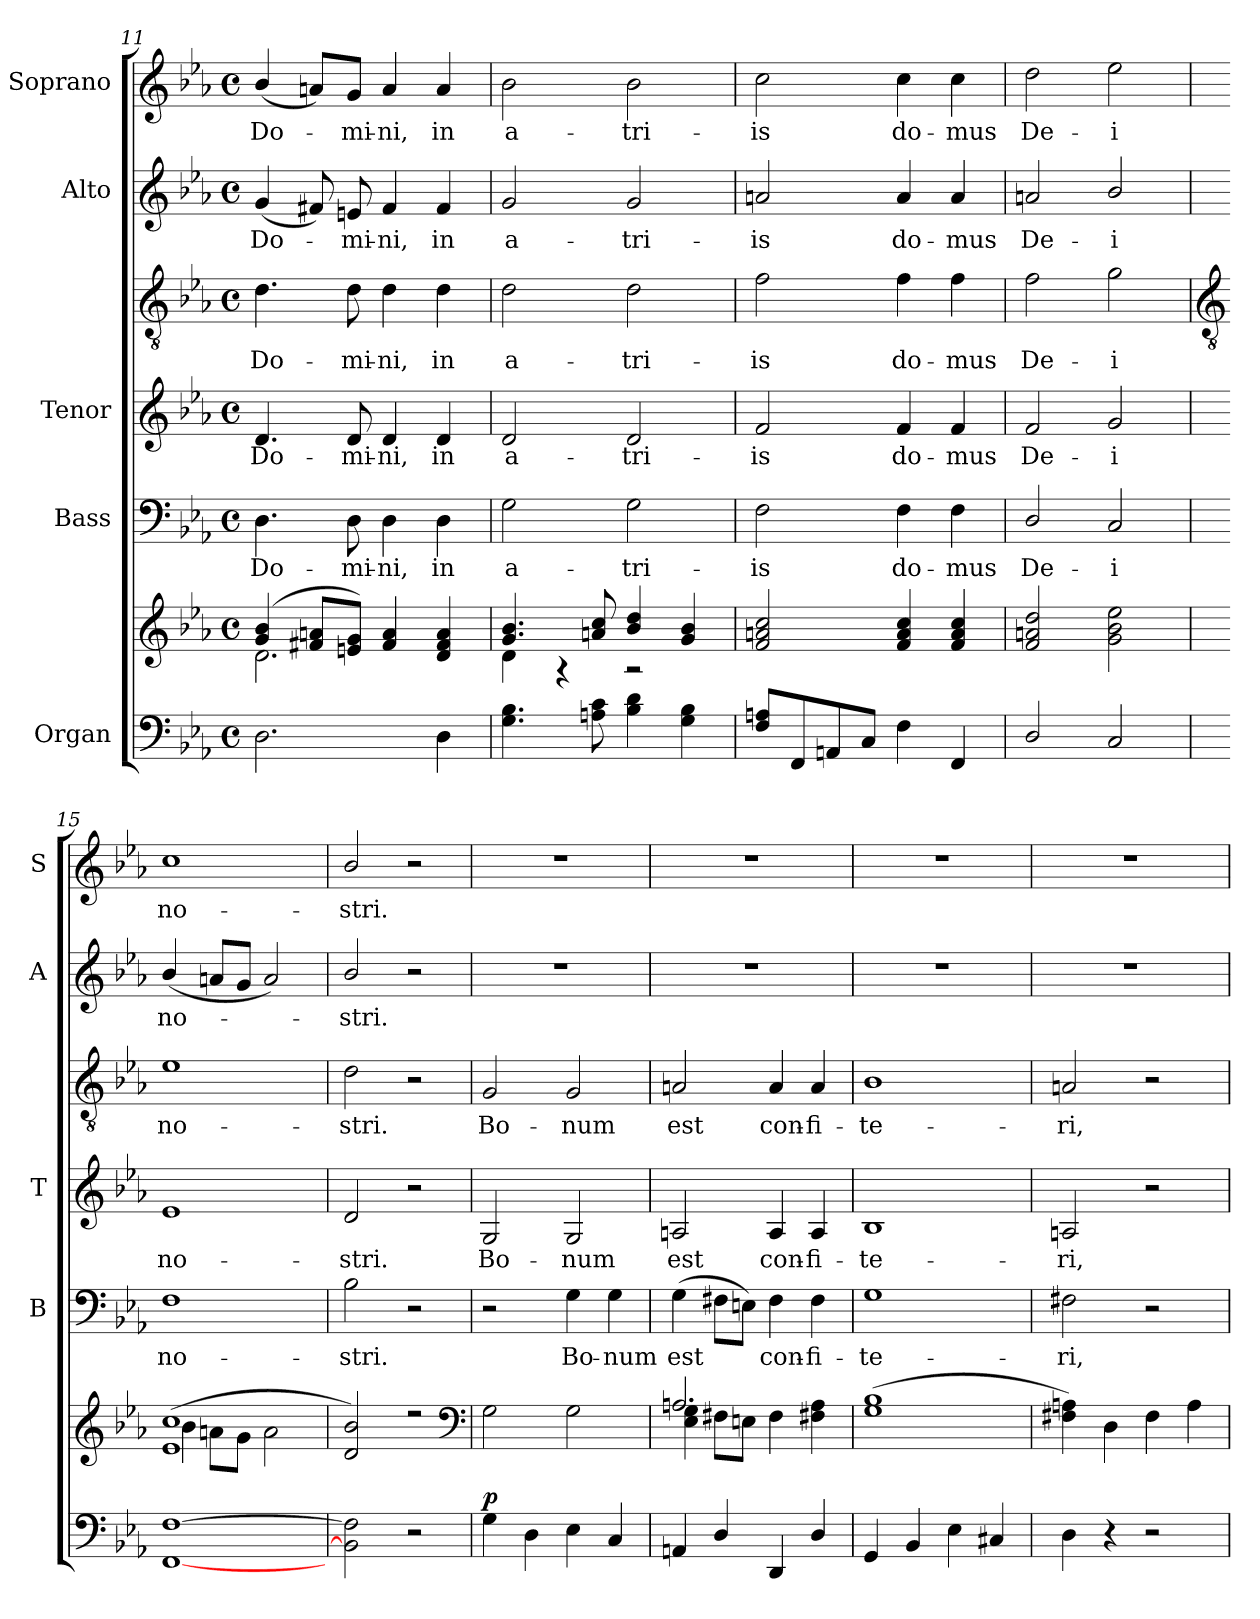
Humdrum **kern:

**kern	**kern	**dynam	**kern	**text	**kern	**text	**kern	**text	**kern	**text	**kern	**text
*part5	*part5	*part5	*part4	*part4	*part3	*part3	*part3	*part3	*part2	*part2	*part1	*part1
*staff7	*staff6	*staff6/7	*staff5	*staff5	*staff4	*staff4	*staff3	*staff3	*staff2	*staff2	*staff1	*staff1
*I"Organ	*	*	*I"Bass	*	*I"Tenor	*	*	*	*I"Alto	*	*I"Soprano	*
*	*	*	*I'B	*	*I'T	*	*	*	*I'A	*	*I'S	*
*clefF4	*clefG2	*	*clefF4	*	*	*	*clefGv2	*	*clefG2	*	*clefG2	*
*k[b-e-a-]	*k[b-e-a-]	*	*k[b-e-a-]	*	*k[b-e-a-]	*	*k[b-e-a-]	*	*k[b-e-a-]	*	*k[b-e-a-]	*
*E-:	*E-:	*	*E-:	*	*E-:	*	*E-:	*	*E-:	*	*E-:	*
*M4/4	*M4/4	*	*M4/4	*	*M4/4	*	*M4/4	*	*M4/4	*	*M4/4	*
*met(c)	*met(c)	*	*met(c)	*	*met(c)	*	*met(c)	*	*met(c)	*	*met(c)	*
=11	=11	=11	=11	=11	=11	=11	=11	=11	=11	=11	=11	=11
*	*^	*	*	*	*	*	*	*	*	*	*	*
!	!	!	!	!	!LO:LY:b	!	!LO:LY:b	!	!LO:LY:b	!	!LO:LY:b	!	!LO:LY:b
2.D	(>4g/ 4b-/	2.d\	.	4.D	Do-	4.d	Do-	4.d	Do-	(<4g	Do-	(<4b-/	Do-
.	8f#X/ 8an/L	.	.	.	.	.	.	.	.	8f#X)	.	8an/L)	.
!	!	!	!	!	!LO:LY:b	!	!LO:LY:b	!	!LO:LY:b	!	!LO:LY:b	!	!LO:LY:b
.	8en/ 8g/J)	.	.	8D	-mi-	8d	-mi-	8d	-mi-	8en	mi-	8g/J	mi-
!	!	!	!	!	!LO:LY:b	!	!LO:LY:b	!	!LO:LY:b	!	!LO:LY:b	!	!LO:LY:b
.	4f#/ 4a/	.	.	4D	-ni,	4d	-ni,	4d	-ni,	4f#	-ni,	4a	-ni,
!	!	!	!	!	!LO:LY:b	!	!LO:LY:b	!	!LO:LY:b	!	!LO:LY:b	!	!LO:LY:b
4D	4d/ 4f#/ 4a/	4ryy	.	4D	in	4d	in	4d	in	4f#	in	4a	in
=12	=12	=12	=12	=12	=12	=12	=12	=12	=12	=12	=12	=12	=12
!	!	!	!	!	!LO:LY:b	!	!LO:LY:b	!	!LO:LY:b	!	!LO:LY:b	!	!LO:LY:b
4.G 4.B-	4.g/ 4.b-/	4d\	.	2G	a-	2d	a-	2d	a-	2g	a-	2b-	a-
.	.	4r	.	.	.	.	.	.	.	.	.	.	.
8An 8c	8an/ 8cc/	.	.	.	.	.	.	.	.	.	.	.	.
!	!	!	!	!	!LO:LY:b	!	!LO:LY:b	!	!LO:LY:b	!	!LO:LY:b	!	!LO:LY:b
4B- 4d	4b-/ 4dd/	2r	.	2G	-tri-	2d	-tri-	2d	-tri-	2g	-tri-	2b-	-tri-
4G 4B-	4g/ 4b-/	.	.	.	.	.	.	.	.	.	.	.	.
=13	=13	=13	=13	=13	=13	=13	=13	=13	=13	=13	=13	=13	=13
!	!	!	!	!	!LO:LY:b	!	!LO:LY:b	!	!LO:LY:b	!	!LO:LY:b	!	!LO:LY:b
8F 8AnL	2f/ 2an/ 2cc/	1ryy	.	2F	-is	2f	-is	2f	-is	2an	-is	2cc	-is
8FF	.	.	.	.	.	.	.	.	.	.	.	.	.
8AAn	.	.	.	.	.	.	.	.	.	.	.	.	.
8CJ	.	.	.	.	.	.	.	.	.	.	.	.	.
!	!	!	!	!	!LO:LY:b	!	!LO:LY:b	!	!LO:LY:b	!	!LO:LY:b	!	!LO:LY:b
4F	4f/ 4a/ 4cc/	.	.	4F	do-	4f	do-	4f	do-	4a	do-	4cc	do-
!	!	!	!	!	!LO:LY:b	!	!LO:LY:b	!	!LO:LY:b	!	!LO:LY:b	!	!LO:LY:b
4FF	4f/ 4a/ 4cc/	.	.	4F	-mus	4f	-mus	4f	-mus	4a	-mus	4cc	-mus
=14	=14	=14	=14	=14	=14	=14	=14	=14	=14	=14	=14	=14	=14
!	!	!	!	!	!LO:LY:b	!	!LO:LY:b	!	!LO:LY:b	!	!LO:LY:b	!	!LO:LY:b
2D/	2f/ 2an/ 2dd/	1ryy	.	2D/	De-	2f	De-	2f	De-	2an	De-	2dd	De-
!	!	!	!	!	!LO:LY:b	!	!LO:LY:b	!	!LO:LY:b	!	!LO:LY:b	!	!LO:LY:b
2C	2g\ 2b-\ 2ee-\	.	.	2C	-i	2g	-i	2g	-i	2b-/	-i	2ee-	-i
!!LO:LB:g=z
=15	=15	=15	=15	=15	=15	=15	=15	=15	=15	=15	=15	=15	=15
*	*	*	*	*	*	*	*	*clefGv2	*	*	*	*	*
!	!	!	!	!	!LO:LY:b	!	!LO:LY:b	!	!LO:LY:b	!	!LO:LY:b	!	!LO:LY:b
[1FF [1F	(>1e-/ 1cc/	4b-\	.	1F	no-	1e-	no-	1e-	no-	(<4b-/	no-	1cc	no-
.	.	8an\L	.	.	.	.	.	.	.	8anL	.	.	.
.	.	8g\J	.	.	.	.	.	.	.	8gJ	.	.	.
.	.	2a\	.	.	.	.	.	.	.	2a)	.	.	.
=16	=16	=16	=16	=16	=16	=16	=16	=16	=16	=16	=16	=16	=16
!	!	!	!	!	!LO:LY:b	!	!LO:LY:b	!	!LO:LY:b	!	!LO:LY:b	!	!LO:LY:b
2BB-] 2F]	2d/ 2b-/)	1ryy	.	2B-	-stri.	2d	-stri.	2d	-stri.	2b-/	stri.	2b-/	-stri.
2r	2r	.	.	2r	.	2r	.	2r	.	2r	.	2r	.
*	*clefF4	*	*	*	*	*	*	*	*	*	*	*	*
=17	=17	=17	=17	=17	=17	=17	=17	=17	=17	=17	=17	=17	=17
!	!	!	!LO:DY:a=2	!	!	!	!LO:LY:b	!	!LO:LY:b	!	!	!	!
4G	2G\	1ryy	p	2r	.	2G	Bo-	2G	Bo-	1r	.	1r	.
4D	.	.	.	.	.	.	.	.	.	.	.	.	.
!	!	!	!	!	!LO:LY:b	!	!LO:LY:b	!	!LO:LY:b	!	!	!	!
4E-	2G\	.	.	4G	Bo-	2G	-num	2G	-num	.	.	.	.
!	!	!	!	!	!LO:LY:b	!	!	!	!	!	!	!	!
4C	.	.	.	4G	-num	.	.	.	.	.	.	.	.
=18	=18	=18	=18	=18	=18	=18	=18	=18	=18	=18	=18	=18	=18
!	!	!	!	!	!LO:LY:b	!	!LO:LY:b	!	!LO:LY:b	!	!	!	!
4AAn	2.An/	4E-\ 4G\	.	(>4G	est	2An	est	2An	est	1r	.	1r	.
4D/	.	8F#X\L	.	8F#XL	.	.	.	.	.	.	.	.	.
.	.	8En\J	.	8EnJ)	.	.	.	.	.	.	.	.	.
!	!	!	!	!	!LO:LY:b	!	!LO:LY:b	!	!LO:LY:b	!	!	!	!
4DD	.	4F#\	.	4F#	con-	4A	con-	4A	con-	.	.	.	.
!	!	!	!	!	!LO:LY:b	!	!LO:LY:b	!	!LO:LY:b	!	!	!	!
4D/	4F#X\ 4A\	4ryy	.	4F#	-fi-	4A	-fi-	4A	-fi-	.	.	.	.
=19	=19	=19	=19	=19	=19	=19	=19	=19	=19	=19	=19	=19	=19
!	!	!	!	!	!LO:LY:b	!	!LO:LY:b	!	!LO:LY:b	!	!	!	!
4GG	(>1G/ 1B-/	1ryy	.	1G	-te-	1B-	-te-	1B-	-te-	1r	.	1r	.
4BB-	.	.	.	.	.	.	.	.	.	.	.	.	.
4E-	.	.	.	.	.	.	.	.	.	.	.	.	.
4C#X	.	.	.	.	.	.	.	.	.	.	.	.	.
=20	=20	=20	=20	=20	=20	=20	=20	=20	=20	=20	=20	=20	=20
!	!	!	!	!	!LO:LY:b	!	!LO:LY:b	!	!LO:LY:b	!	!	!	!
4D	4F#X\ 4An\)	1ryy	.	2F#X	-ri,	2An	-ri,	2An	-ri,	1r	.	1r	.
4r	4D\	.	.	.	.	.	.	.	.	.	.	.	.
2r	4F#\	.	.	2r	.	2r	.	2r	.	.	.	.	.
.	4A\	.	.	.	.	.	.	.	.	.	.	.	.
*	*v	*v	*	*	*	*	*	*	*	*	*	*	*
=	=	=	=	=	=	=	=	=	=	=	=	=
*-	*-	*-	*-	*-	*-	*-	*-	*-	*-	*-	*-	*-
